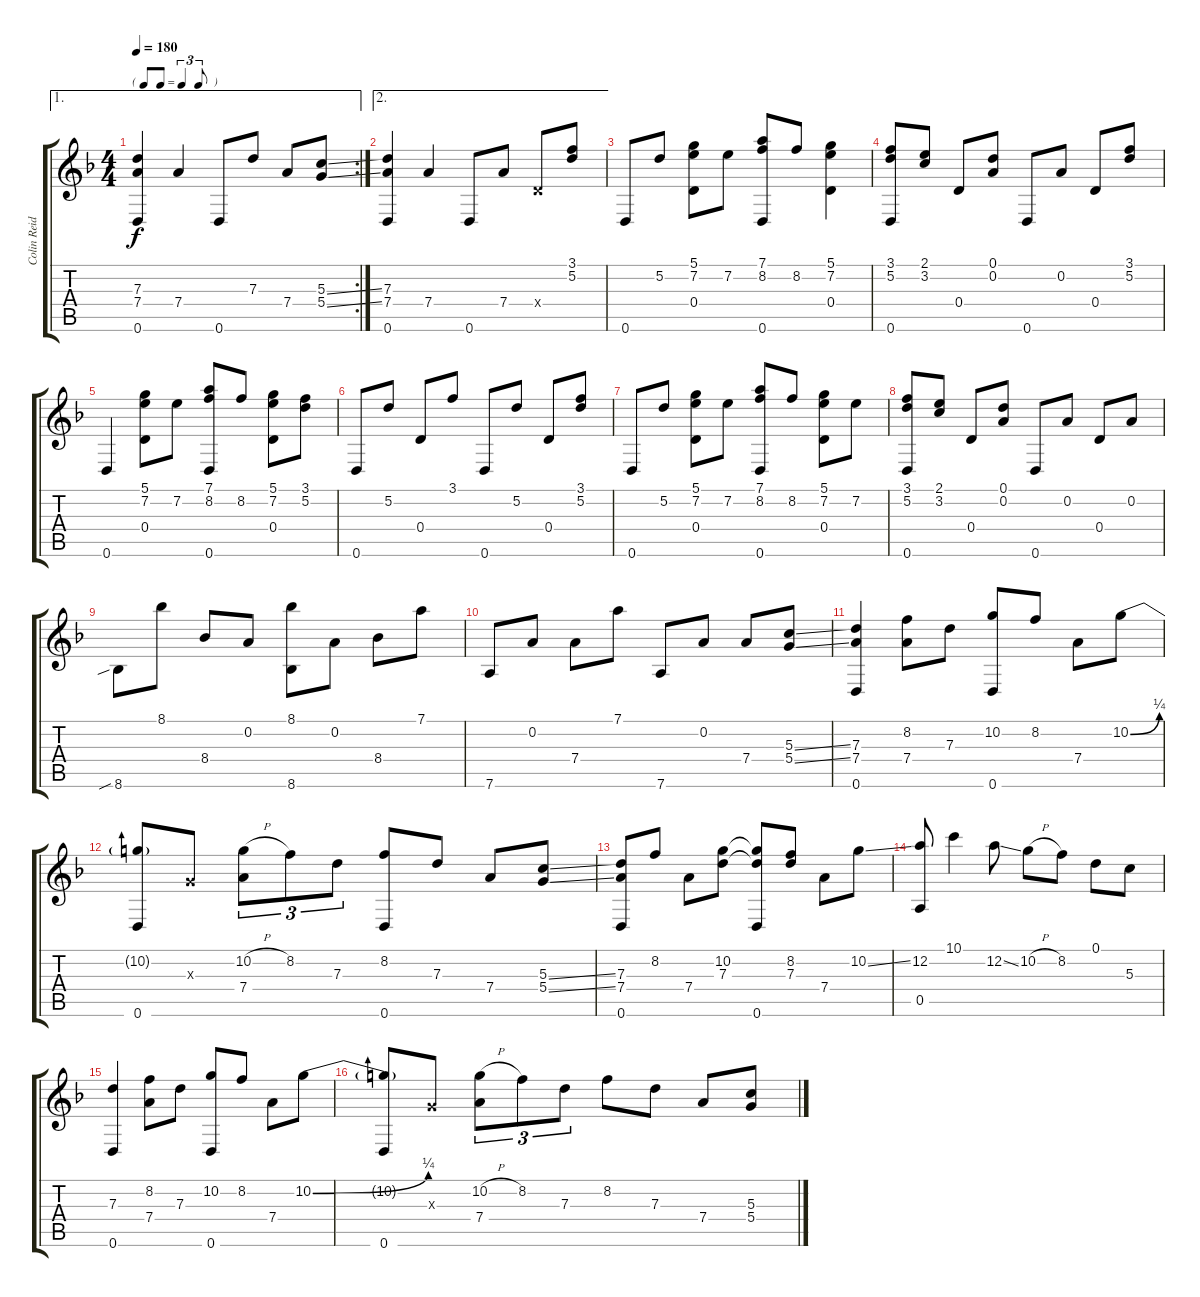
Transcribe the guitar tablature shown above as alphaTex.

\track ("Colin Reid" "Colin Reid") {instrument acousticguitarsteel}
\staff {score tabs}
\tuning (D4 A3 G3 D3 A2 D2) {hide}
\ae 1
\rc 2
\ts (4 4)
\tf triplet8th
\tempo 180
\clef g2
\ks f
(7.3 7.4 0.6).4{dy f} 7.4.4 0.6.8 7.3.8 7.4.8 (5.3{ss} 5.4{ss}).8 |
\ae 2
(7.3 7.4 0.6).4 7.4.4 0.6.8 7.4.8 0.4{x}.8 (3.1 5.2).8 |
0.6.8 5.2.8 (5.1 7.2 0.4).8 7.2.8 (7.1 8.2 0.6).8 8.2.8 (5.1 7.2 0.4).4 |
(3.1 5.2 0.6).8 (2.1 3.2).8 0.4.8 (0.1 0.2).8 0.6.8 0.2.8 0.4.8 (3.1 5.2).8 |
0.6.4 (5.1 7.2 0.4).8 7.2.8 (7.1 8.2 0.6).8 8.2.8 (5.1 7.2 0.4).8 (3.1 5.2).8 |
0.6.8 5.2.8 0.4.8 3.1.8 0.6.8 5.2.8 0.4.8 (3.1 5.2).8 |
0.6.8 5.2.8 (5.1 7.2 0.4).8 7.2.8 (7.1 8.2 0.6).8 8.2.8 (5.1 7.2 0.4).8 7.2.8 |
(3.1 5.2 0.6).8 (2.1 3.2).8 0.4.8 (0.1 0.2).8 0.6.8 0.2.8 0.4.8 0.2.8 |
8.6{sib}.8 8.1.8 8.4.8 0.2.8 (8.1 8.6).8 0.2.8 8.4.8 7.1.8 |
7.6.8 0.2.8 7.4.8 7.1.8 7.6.8 0.2.8 7.4.8 (5.3{ss} 5.4{ss}).8 |
(7.3 7.4 0.6).4 (8.2 7.4).8 7.3.8 (10.2 0.6).8 8.2.8 7.4.8 10.2{be (bend 0 0 60 1)}.8 |
(10.2{t} 0.6).8 0.3{x}.8 (10.2{h} 7.4).8{tu (3 2)} 8.2.8{tu (3 2)} 7.3.8{tu (3 2)} (8.2 0.6).8 7.3.8 7.4.8 (5.3{ss} 5.4{ss}).8 |
(7.3 7.4 0.6).8 8.2.8 7.4.8 (10.2 7.3).8 (10.2{t} 7.3{t} 0.6).8 (8.2 7.3).8 7.4.8 10.2{ss}.8 |
(12.2 0.5).8 10.1.4 12.2{ss}.8 10.2{h}.8 8.2.8 0.1.8 5.3.8 |
(7.3 0.6).4 (8.2 7.4).8 7.3.8 (10.2 0.6).8 8.2.8 7.4.8 10.2{be (bend 0 0 60 1)}.8 |
(10.2{t} 0.6).8 0.3{x}.8 (10.2{h} 7.4).8{tu (3 2)} 8.2.8{tu (3 2)} 7.3.8{tu (3 2)} 8.2.8 7.3.8 7.4.8 (5.3{ss} 5.4{ss}).8
